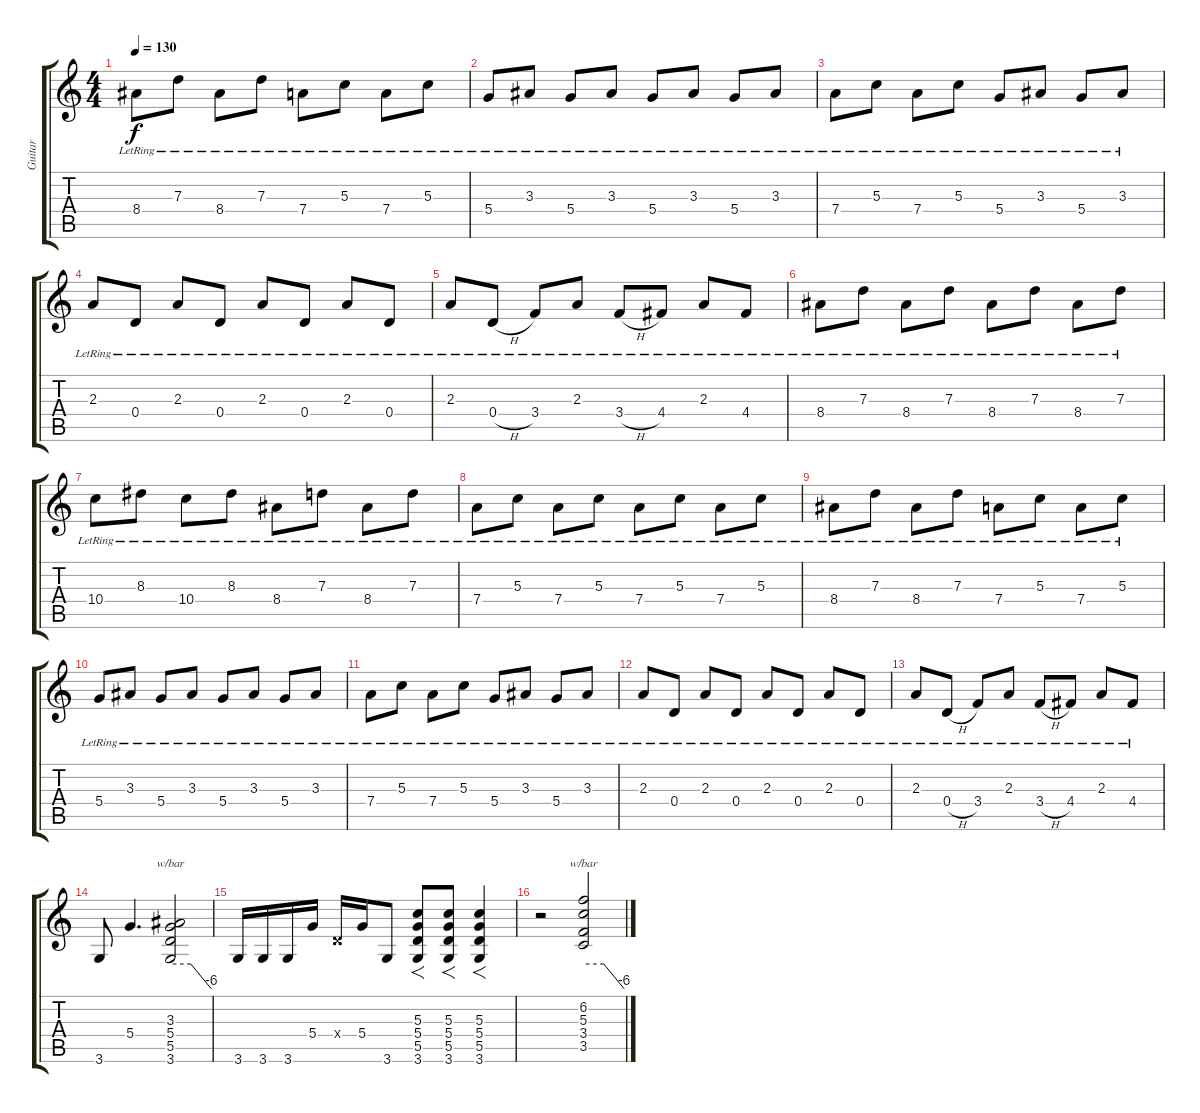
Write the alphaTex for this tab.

\track ("Guitar " "Guitar ") {instrument distortionguitar}
\staff {score tabs}
\tuning (E4 B3 G3 D3 A2 E2) {hide}
\ts (4 4)
\tempo 130
\clef g2
\ks c
8.4{lr}.8{dy f} 7.3{lr}.8 8.4{lr}.8 7.3{lr}.8 7.4{lr}.8 5.3{lr}.8 7.4{lr}.8 5.3{lr}.8 |
5.4{lr}.8 3.3{lr}.8 5.4{lr}.8 3.3{lr}.8 5.4{lr}.8 3.3{lr}.8 5.4{lr}.8 3.3{lr}.8 |
7.4{lr}.8 5.3{lr}.8 7.4{lr}.8 5.3{lr}.8 5.4{lr}.8 3.3{lr}.8 5.4{lr}.8 3.3{lr}.8 |
2.3{lr}.8 0.4{lr}.8 2.3{lr}.8 0.4{lr}.8 2.3{lr}.8 0.4{lr}.8 2.3{lr}.8 0.4{lr}.8 |
2.3{lr}.8 0.4{h lr}.8 3.4{lr}.8 2.3{lr}.8 3.4{h lr}.8 4.4{lr}.8 2.3{lr}.8 4.4{lr}.8 |
8.4{lr}.8 7.3{lr}.8 8.4{lr}.8 7.3{lr}.8 8.4{lr}.8 7.3{lr}.8 8.4{lr}.8 7.3{lr}.8 |
10.4{lr}.8 8.3{lr}.8 10.4{lr}.8 8.3{lr}.8 8.4{lr}.8 7.3{lr}.8 8.4{lr}.8 7.3{lr}.8 |
7.4{lr}.8 5.3{lr}.8 7.4{lr}.8 5.3{lr}.8 7.4{lr}.8 5.3{lr}.8 7.4{lr}.8 5.3{lr}.8 |
8.4{lr}.8 7.3{lr}.8 8.4{lr}.8 7.3{lr}.8 7.4{lr}.8 5.3{lr}.8 7.4{lr}.8 5.3{lr}.8 |
5.4{lr}.8 3.3{lr}.8 5.4{lr}.8 3.3{lr}.8 5.4{lr}.8 3.3{lr}.8 5.4{lr}.8 3.3{lr}.8 |
7.4{lr}.8 5.3{lr}.8 7.4{lr}.8 5.3{lr}.8 5.4{lr}.8 3.3{lr}.8 5.4{lr}.8 3.3{lr}.8 |
2.3{lr}.8 0.4{lr}.8 2.3{lr}.8 0.4{lr}.8 2.3{lr}.8 0.4{lr}.8 2.3{lr}.8 0.4{lr}.8 |
2.3{lr}.8 0.4{h lr}.8 3.4{lr}.8 2.3{lr}.8 3.4{h lr}.8 4.4{lr}.8 2.3{lr}.8 4.4{lr}.8 |
3.6.8{volume 12 instrument distortionguitar} 5.4.4{d} (3.3 5.4 5.5 3.6).2{tbe (custom default 0 0 30 0 60 -24)} |
3.6.16 3.6.16 3.6.16 5.4.16 0.4{x}.16 5.4.16 3.6.8 (5.3 5.4 5.5 3.6).8{f} (5.3 5.4 5.5 3.6).8{f} (5.3 5.4 5.5 3.6).4{f} |
r.2 (6.2 5.3 3.4 3.5).2{tbe (custom default 0 0 30 0 60 -24)}
